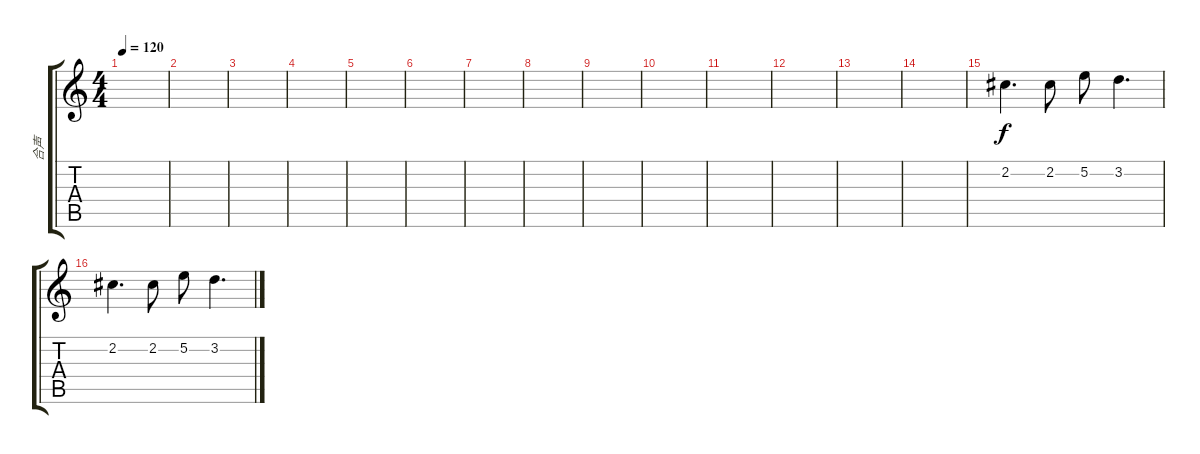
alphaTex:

\track ("合声" "合声") {instrument contrabass}
\staff {score tabs}
\tuning (E4 B3 G3 D3 A2 E2) {hide}
\ts (4 4)
\tempo 120
\clef g2
\ks c
|
|
|
|
|
|
|
|
|
|
|
|
|
|
2.2.4{d} 2.2.8 5.2.8 3.2.4{d} |
2.2.4{d} 2.2.8 5.2.8 3.2.4{d}
